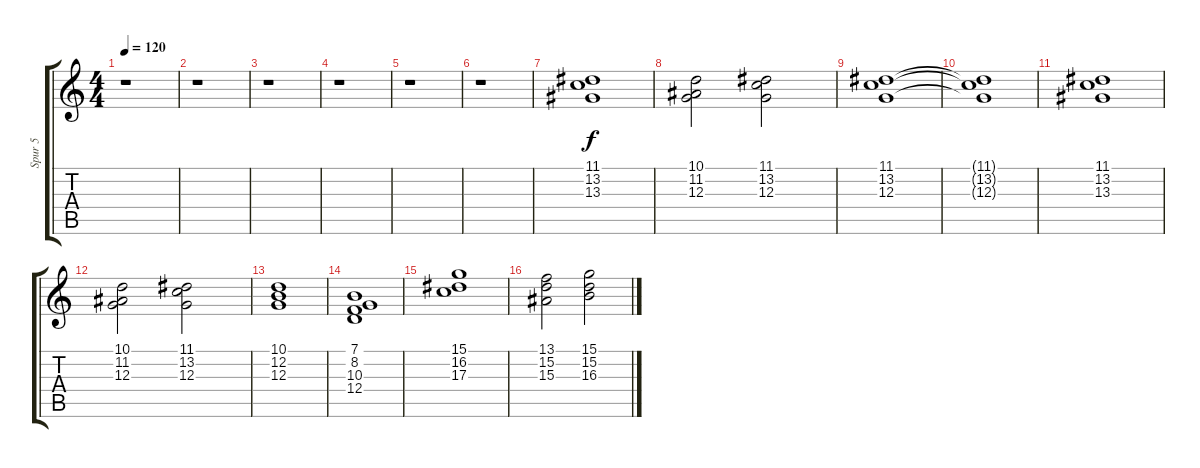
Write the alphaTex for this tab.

\track ("Spur 5" "Spur 5") {instrument percussiveorgan}
\staff {score tabs}
\tuning (E4 B3 G3 D3 A2 E2) {hide}
\ts (4 4)
\tempo 120
\clef g2
\ks c
r.1{dy f} |
r.1 |
r.1 |
r.1 |
r.1 |
r.1 |
(11.1 13.2 13.3).1 |
(10.1 11.2 12.3).2 (11.1 13.2 12.3).2 |
(11.1 13.2 12.3).1 |
(11.1{t} 13.2{t} 12.3{t}).1 |
(11.1 13.2 13.3).1 |
(10.1 11.2 12.3).2 (11.1 13.2 12.3).2 |
(10.1 12.2 12.3).1 |
(7.1 8.2 10.3 12.4).1 |
(15.1 16.2 17.3).1 |
(13.1 15.2 15.3).2 (15.1 15.2 16.3).2
